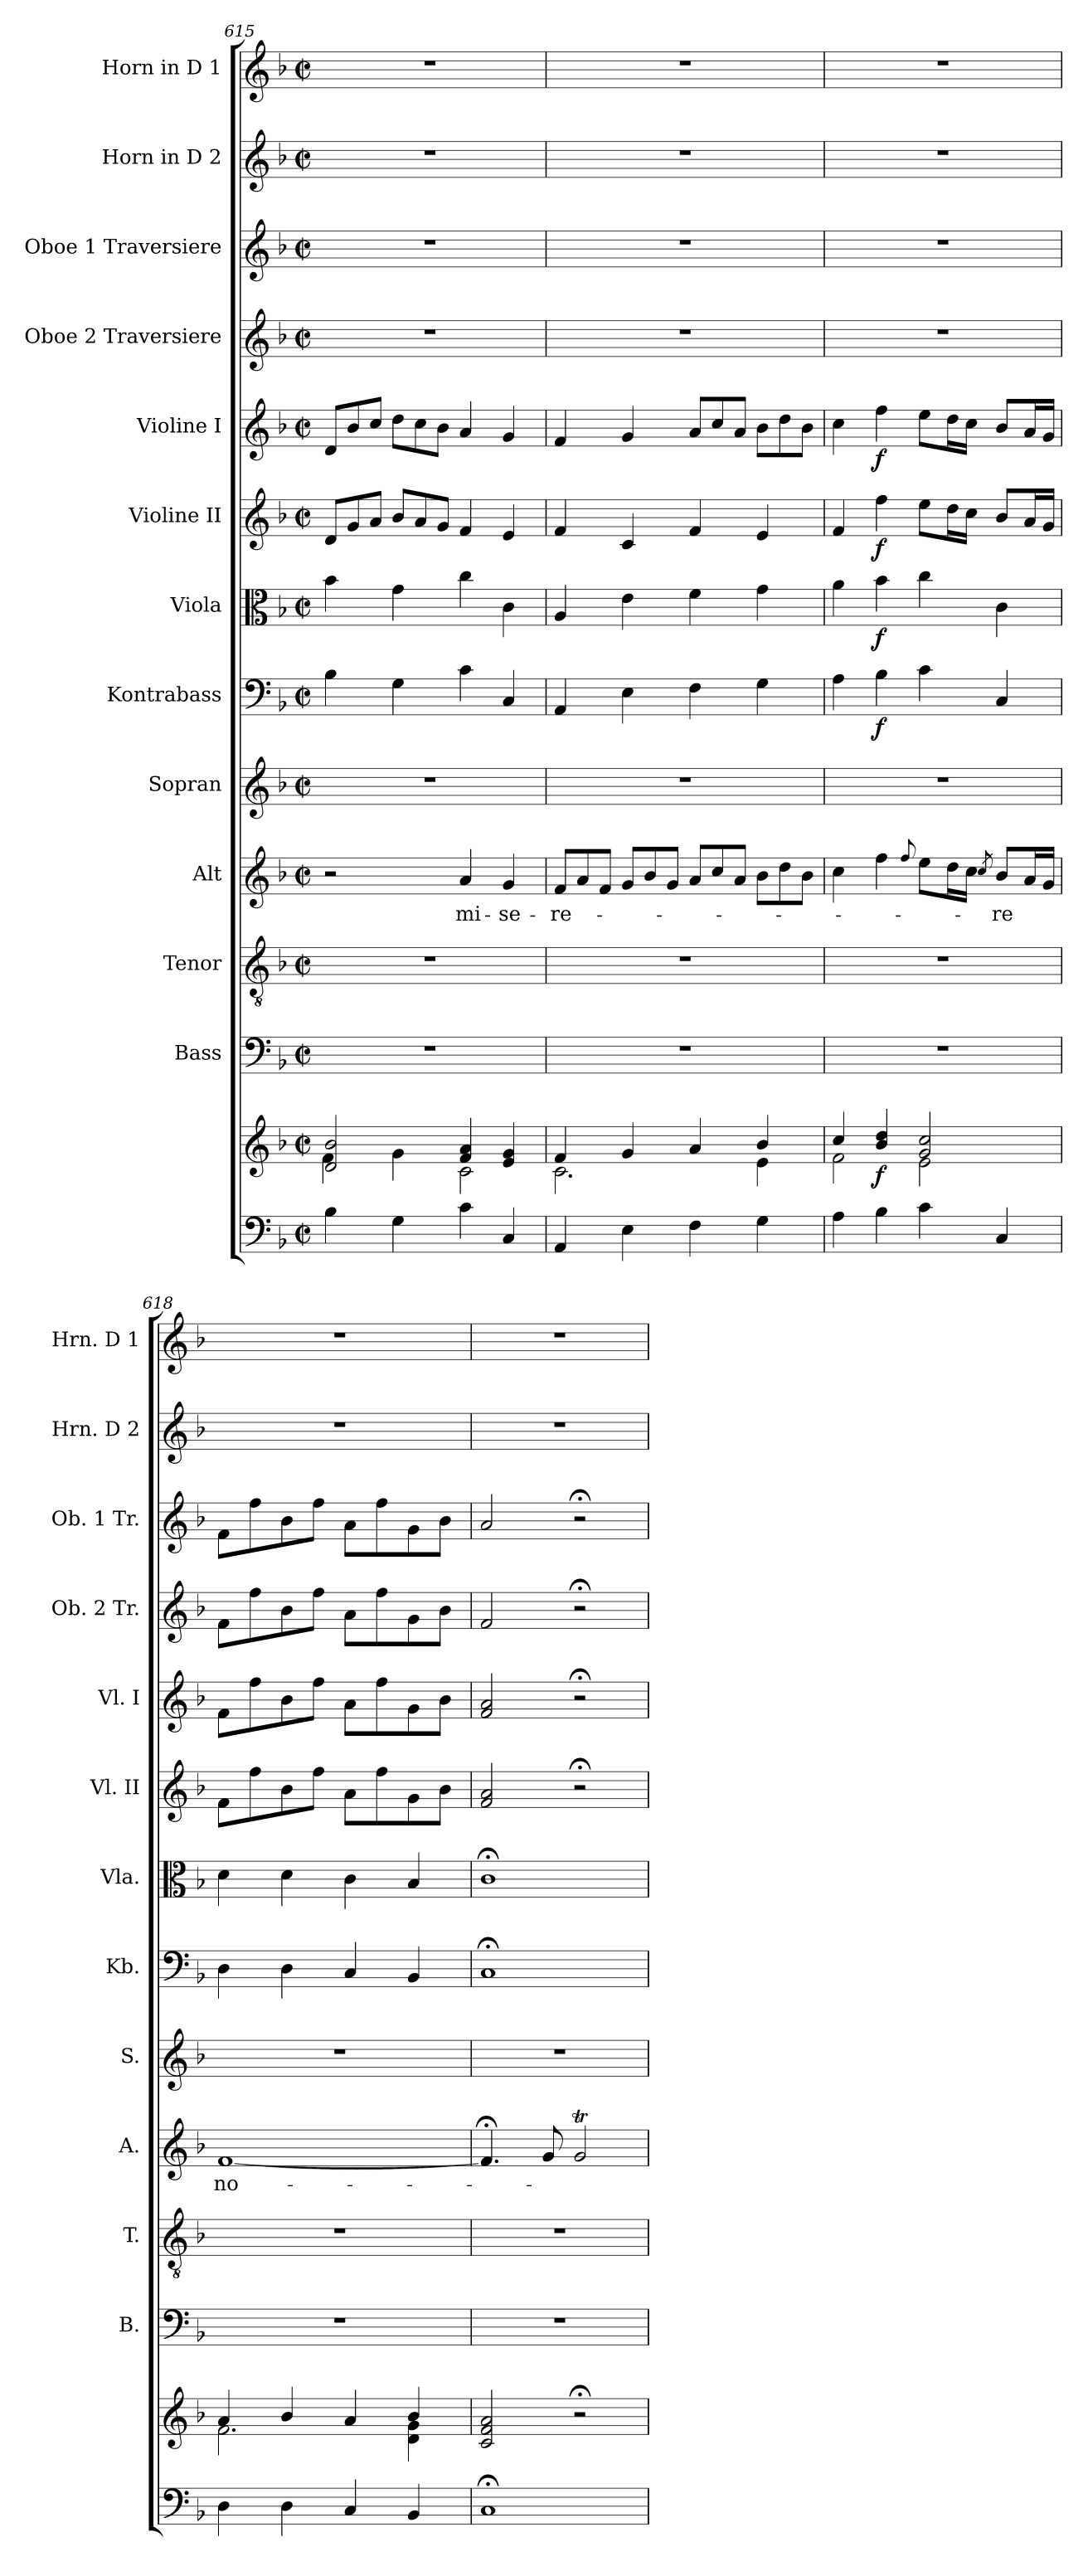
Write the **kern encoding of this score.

**kern	**kern	**dynam	**kern	**kern	**kern	**text	**kern	**kern	**dynam	**kern	**dynam	**kern	**dynam	**kern	**dynam	**kern	**kern	**kern	**kern
*part13	*part13	*part13	*part12	*part11	*part10	*part10	*part9	*part8	*part8	*part7	*part7	*part6	*part6	*part5	*part5	*part4	*part3	*part2	*part1
*staff14	*staff13	*staff13/14	*staff12	*staff11	*staff10	*staff10	*staff9	*staff8	*staff8	*staff7	*staff7	*staff6	*staff6	*staff5	*staff5	*staff4	*staff3	*staff2	*staff1
*	*	*	*I"Bass	*I"Tenor	*I"Alt	*	*I"Sopran	*I"Kontrabass	*	*I"Viola	*	*I"Violine II	*	*I"Violine I	*	*I"Oboe 2 Traversiere	*I"Oboe 1 Traversiere	*I"Horn in D 2	*I"Horn in D 1
*	*	*	*I'B.	*I'T.	*I'A.	*	*I'S.	*I'Kb.	*	*I'Vla.	*	*I'Vl. II	*	*I'Vl. I	*	*I'Ob. 2 Tr.	*I'Ob. 1 Tr.	*I'Hrn. D 2	*I'Hrn. D 1
*clefF4	*clefG2	*	*clefF4	*clefGv2	*clefG2	*	*clefG2	*clefF4	*	*clefC3	*	*clefG2	*	*clefG2	*	*clefG2	*clefG2	*clefG2	*clefG2
*	*	*	*	*	*	*	*	*ITrd7c12	*	*	*	*	*	*	*	*	*	*ITrd7c12	*ITrd7c12
*k[b-]	*k[b-]	*	*k[b-]	*k[b-]	*k[b-]	*	*k[b-]	*k[b-]	*	*k[b-]	*	*k[b-]	*	*k[b-]	*	*k[b-]	*k[b-]	*k[b-]	*k[b-]
*F:	*F:	*	*F:	*F:	*F:	*	*F:	*F:	*	*F:	*	*F:	*	*F:	*	*F:	*F:	*F:	*F:
*M2/2	*M2/2	*	*M2/2	*M2/2	*M2/2	*	*M2/2	*M2/2	*	*M2/2	*	*M2/2	*	*M2/2	*	*M2/2	*M2/2	*M2/2	*M2/2
*met(c|)	*met(c|)	*	*met(c|)	*met(c|)	*met(c|)	*	*met(c|)	*met(c|)	*	*met(c|)	*	*met(c|)	*	*met(c|)	*	*met(c|)	*met(c|)	*met(c|)	*met(c|)
=615	=615	=615	=615	=615	=615	=615	=615	=615	=615	=615	=615	=615	=615	=615	=615	=615	=615	=615	=615
*	*^	*	*	*	*	*	*	*	*	*	*	*	*	*	*	*	*	*	*
*	*	*	*	*	*	*	*	*	*	*	*	*	*Xtuplet	*	*Xtuplet	*	*	*	*	*
4B-\	2d/ 2b-/	4f\	.	1r	1r	2r	.	1r	4BB-\	.	4b-\	.	12d/L	.	12d/L	.	1r	1r	1r	1r
.	.	.	.	.	.	.	.	.	.	.	.	.	12g/	.	12b-/	.	.	.	.	.
.	.	.	.	.	.	.	.	.	.	.	.	.	12a/J	.	12cc/J	.	.	.	.	.
4G\	.	4g\	.	.	.	.	.	.	4GG\	.	4g\	.	12b-/L	.	12dd\L	.	.	.	.	.
.	.	.	.	.	.	.	.	.	.	.	.	.	12a/	.	12cc\	.	.	.	.	.
.	.	.	.	.	.	.	.	.	.	.	.	.	12g/J	.	12b-\J	.	.	.	.	.
!	!	!	!	!	!	!	!LO:LY:b	!	!	!	!	!	!	!	!	!	!	!	!	!
4c\	4f/ 4a/	2c\	.	.	.	4a/	mi-	.	4C\	.	4cc\	.	4f/	.	4a/	.	.	.	.	.
!	!	!	!	!	!	!	!LO:LY:b	!	!	!	!	!	!	!	!	!	!	!	!	!
4C/	4e/ 4g/	.	.	.	.	4g/	-se-	.	4CC/	.	4c\	.	4e/	.	4g/	.	.	.	.	.
=616	=616	=616	=616	=616	=616	=616	=616	=616	=616	=616	=616	=616	=616	=616	=616	=616	=616	=616	=616	=616
*	*	*	*	*	*	*Xtuplet	*	*	*	*	*	*	*	*	*	*	*	*	*	*
!	!	!	!	!	!	!	!LO:LY:b	!	!	!	!	!	!	!	!	!	!	!	!	!
4AA/	4f/	2.c\	.	1r	1r	12f/L	-re-	1r	4AAA/	.	4A/	.	4f/	.	4f/	.	1r	1r	1r	1r
.	.	.	.	.	.	12a/	.	.	.	.	.	.	.	.	.	.	.	.	.	.
.	.	.	.	.	.	12f/J	.	.	.	.	.	.	.	.	.	.	.	.	.	.
4E\	4g/	.	.	.	.	12g/L	.	.	4EE\	.	4e\	.	4c/	.	4g/	.	.	.	.	.
.	.	.	.	.	.	12b-/	.	.	.	.	.	.	.	.	.	.	.	.	.	.
.	.	.	.	.	.	12g/J	.	.	.	.	.	.	.	.	.	.	.	.	.	.
4F\	4a/	.	.	.	.	12a/L	.	.	4FF\	.	4f\	.	4f/	.	12a/L	.	.	.	.	.
.	.	.	.	.	.	12cc/	.	.	.	.	.	.	.	.	12cc/	.	.	.	.	.
.	.	.	.	.	.	12a/J	.	.	.	.	.	.	.	.	12a/J	.	.	.	.	.
4G\	4b-/	4e\	.	.	.	12b-\L	.	.	4GG\	.	4g\	.	4e/	.	12b-\L	.	.	.	.	.
.	.	.	.	.	.	12dd\	.	.	.	.	.	.	.	.	12dd\	.	.	.	.	.
.	.	.	.	.	.	12b-\J	.	.	.	.	.	.	.	.	12b-\J	.	.	.	.	.
=617	=617	=617	=617	=617	=617	=617	=617	=617	=617	=617	=617	=617	=617	=617	=617	=617	=617	=617	=617	=617
4A\	4cc/	2f\	.	1r	1r	4cc\	.	1r	4AA\	.	4a\	.	4f/	.	4cc\	.	1r	1r	1r	1r
!	!	!	!LO:DY:b	!	!	!	!	!	!	!LO:DY:b	!	!LO:DY:b	!	!LO:DY:b	!	!LO:DY:b	!	!	!	!
4B-\	4b-/ 4dd/	.	f	.	.	4ff\	.	.	4BB-\	f	4b-\	f	4ff\	f	4ff\	f	.	.	.	.
.	.	.	.	.	.	8qqff/	.	.	.	.	.	.	.	.	.	.	.	.	.	.
4c\	2g/ 2cc/	2e\	.	.	.	8ee\L	.	.	4C\	.	4cc\	.	8ee\L	.	8ee\L	.	.	.	.	.
.	.	.	.	.	.	16dd\L	.	.	.	.	.	.	16dd\L	.	16dd\L	.	.	.	.	.
.	.	.	.	.	.	16cc\JJ	.	.	.	.	.	.	16cc\JJ	.	16cc\JJ	.	.	.	.	.
.	.	.	.	.	.	8qcc/	.	.	.	.	.	.	.	.	.	.	.	.	.	.
!	!	!	!	!	!	!	!LO:LY:b	!	!	!	!	!	!	!	!	!	!	!	!	!
4C/	.	.	.	.	.	8b-/L	-re	.	4CC/	.	4c\	.	8b-/L	.	8b-/L	.	.	.	.	.
.	.	.	.	.	.	16a/L	.	.	.	.	.	.	16a/L	.	16a/L	.	.	.	.	.
.	.	.	.	.	.	16g/JJ	.	.	.	.	.	.	16g/JJ	.	16g/JJ	.	.	.	.	.
!!LO:PB:g=z
=618	=618	=618	=618	=618	=618	=618	=618	=618	=618	=618	=618	=618	=618	=618	=618	=618	=618	=618	=618	=618
!	!	!	!	!	!	!	!LO:LY:b	!	!	!	!	!	!	!	!	!	!	!	!	!
4D\	4a/	2.f\	.	1r	1r	[1f	no-	1r	4DD\	.	4d\	.	8f\L	.	8f\L	.	8f\L	8f\L	1r	1r
.	.	.	.	.	.	.	.	.	.	.	.	.	8ff\	.	8ff\	.	8ff\	8ff\	.	.
4D\	4b-/	.	.	.	.	.	.	.	4DD\	.	4d\	.	8b-\	.	8b-\	.	8b-\	8b-\	.	.
.	.	.	.	.	.	.	.	.	.	.	.	.	8ff\J	.	8ff\J	.	8ff\J	8ff\J	.	.
4C/	4a/	.	.	.	.	.	.	.	4CC/	.	4c\	.	8a\L	.	8a\L	.	8a\L	8a\L	.	.
.	.	.	.	.	.	.	.	.	.	.	.	.	8ff\	.	8ff\	.	8ff\	8ff\	.	.
4BB-/	4b-/	4d\ 4g\	.	.	.	.	.	.	4BBB-/	.	4B-/	.	8g\	.	8g\	.	8g\	8g\	.	.
.	.	.	.	.	.	.	.	.	.	.	.	.	8b-\J	.	8b-\J	.	8b-\J	8b-\J	.	.
*	*v	*v	*	*	*	*	*	*	*	*	*	*	*	*	*	*	*	*	*	*
=619	=619	=619	=619	=619	=619	=619	=619	=619	=619	=619	=619	=619	=619	=619	=619	=619	=619	=619	=619
1C;<	2c/ 2f/ 2a/	.	1r	1r	4.f;</]	.	1r	1CC;<	.	1c;<	.	2f/ 2a/	.	2f/ 2a/	.	2f/	2a/	1r	1r
.	.	.	.	.	8g/	.	.	.	.	.	.	.	.	.	.	.	.	.	.
.	2r;<	.	.	.	2gT/	.	.	.	.	.	.	2r;<	.	2r;<	.	2r;<	2r;<	.	.
=	=	=	=	=	=	=	=	=	=	=	=	=	=	=	=	=	=	=	=
*-	*-	*-	*-	*-	*-	*-	*-	*-	*-	*-	*-	*-	*-	*-	*-	*-	*-	*-	*-
